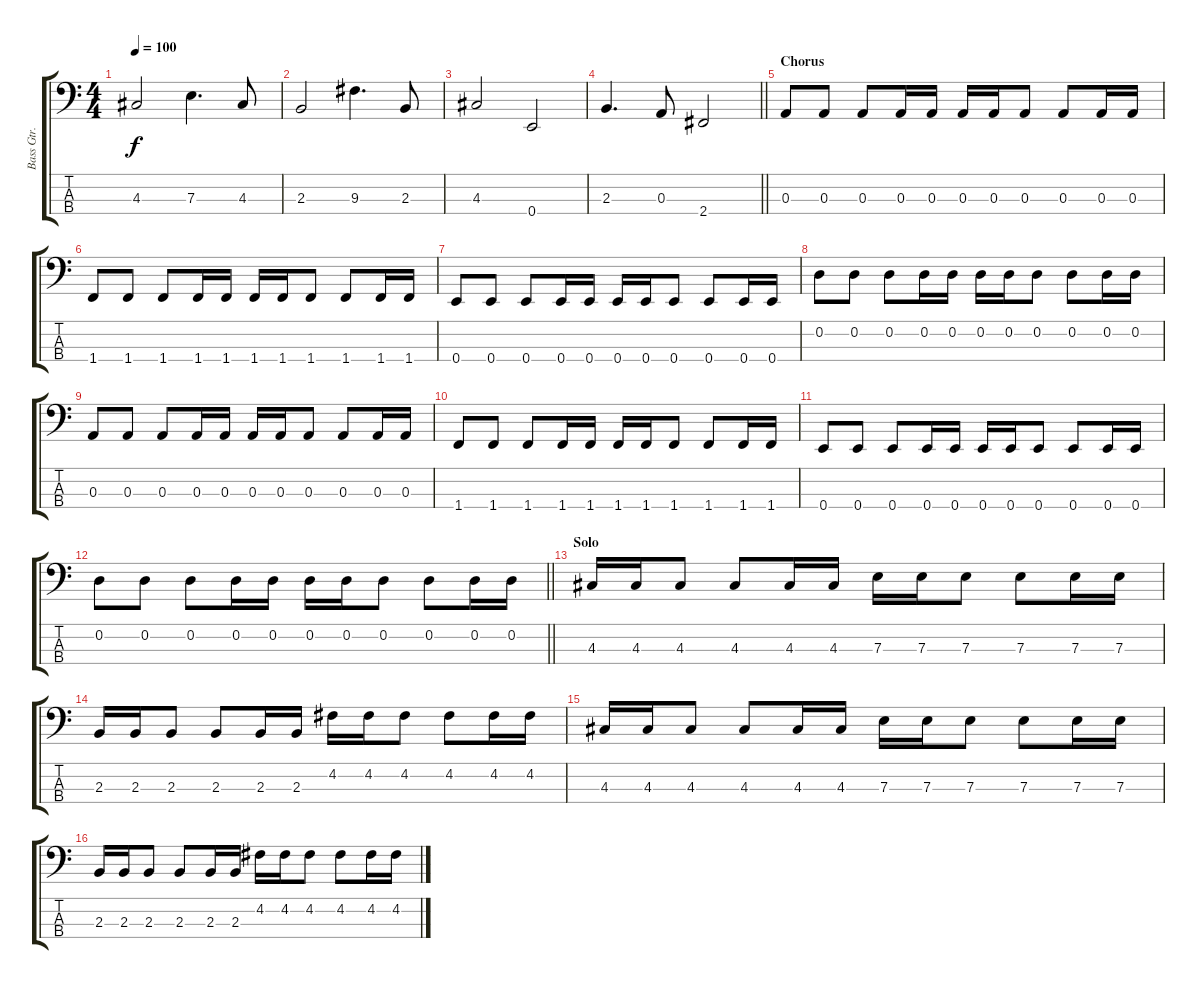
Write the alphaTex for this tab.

\track ("Bass Gtr." "Bass Gtr.") {instrument electricbasspick}
\staff {score tabs}
\tuning (G2 D2 A1 E1) {hide}
\ts (4 4)
\tempo 100
\clef f4
\ks c
4.3.2{dy f} 7.3.4{d} 4.3.8 |
2.3.2 9.3.4{d} 2.3.8 |
4.3.2 0.4.2 |
\barLineRight lightlight
2.3.4{d} 0.3.8 2.4.2 |
\section ("" "Chorus")
0.3.8 0.3.8 0.3.8 0.3.16 0.3.16 0.3.16 0.3.16 0.3.8 0.3.8 0.3.16 0.3.16 |
1.4.8 1.4.8 1.4.8 1.4.16 1.4.16 1.4.16 1.4.16 1.4.8 1.4.8 1.4.16 1.4.16 |
0.4.8 0.4.8 0.4.8 0.4.16 0.4.16 0.4.16 0.4.16 0.4.8 0.4.8 0.4.16 0.4.16 |
0.2.8 0.2.8 0.2.8 0.2.16 0.2.16 0.2.16 0.2.16 0.2.8 0.2.8 0.2.16 0.2.16 |
0.3.8 0.3.8 0.3.8 0.3.16 0.3.16 0.3.16 0.3.16 0.3.8 0.3.8 0.3.16 0.3.16 |
1.4.8 1.4.8 1.4.8 1.4.16 1.4.16 1.4.16 1.4.16 1.4.8 1.4.8 1.4.16 1.4.16 |
0.4.8 0.4.8 0.4.8 0.4.16 0.4.16 0.4.16 0.4.16 0.4.8 0.4.8 0.4.16 0.4.16 |
\barLineRight lightlight
0.2.8 0.2.8 0.2.8 0.2.16 0.2.16 0.2.16 0.2.16 0.2.8 0.2.8 0.2.16 0.2.16 |
\section ("" "Solo")
4.3.16 4.3.16 4.3.8 4.3.8 4.3.16 4.3.16 7.3.16 7.3.16 7.3.8 7.3.8 7.3.16 7.3.16 |
2.3.16 2.3.16 2.3.8 2.3.8 2.3.16 2.3.16 4.2.16 4.2.16 4.2.8 4.2.8 4.2.16 4.2.16 |
4.3.16 4.3.16 4.3.8 4.3.8 4.3.16 4.3.16 7.3.16 7.3.16 7.3.8 7.3.8 7.3.16 7.3.16 |
2.3.16 2.3.16 2.3.8 2.3.8 2.3.16 2.3.16 4.2.16 4.2.16 4.2.8 4.2.8 4.2.16 4.2.16
